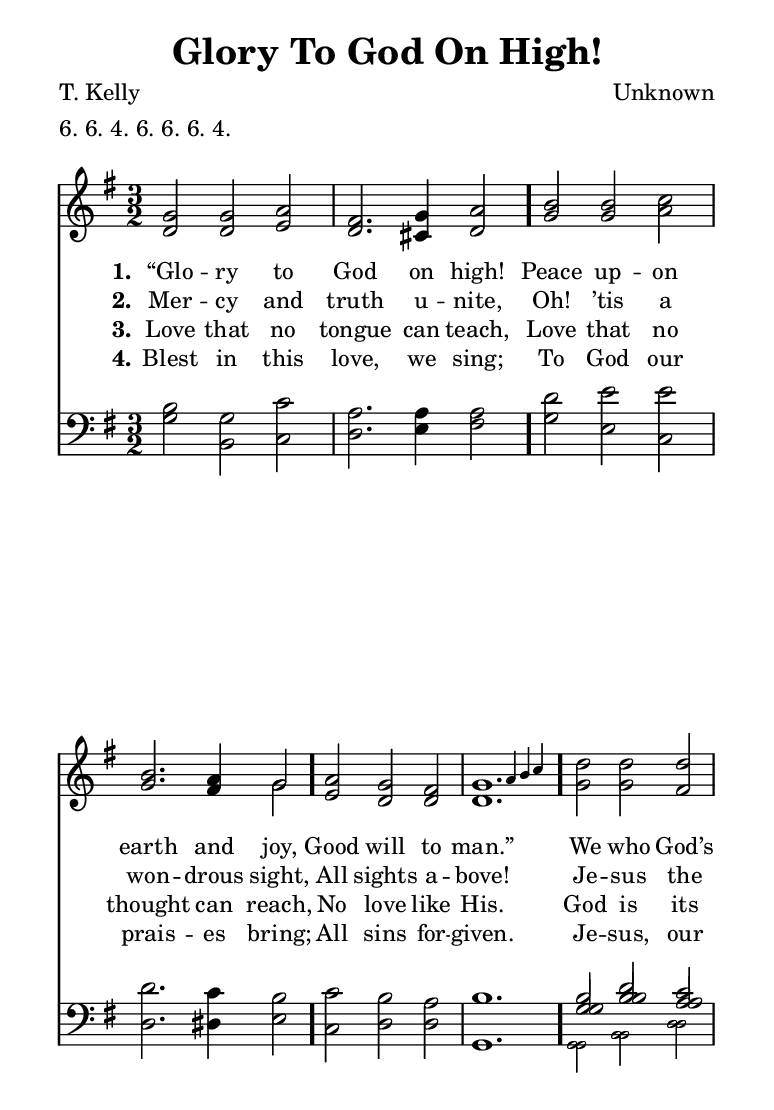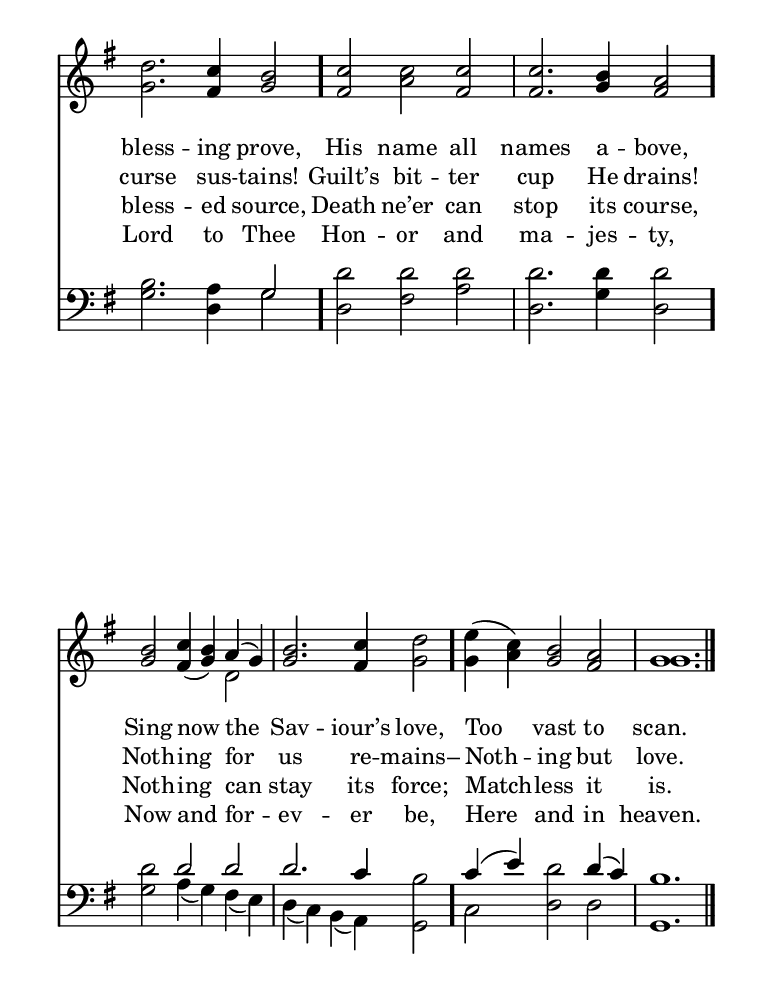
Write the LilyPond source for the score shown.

\include "common/global.ily"
\paper {
  \include "common/paper.ily"
  ragged-last-bottom = ##t
  systems-per-page = ##f
  system-count = #(cond (is-eogsized 3) (#t #f))
  system-system-spacing.padding = 11
}

\header{
  hymnnumber = "174"
  title = "Glory To God On High!"
  tunename = "National Anthem"
  meter = "6. 6. 4. 6. 6. 6. 4."
  poet = "T. Kelly"
  composer = "Unknown"
  %copyright = ""
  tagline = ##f
}

global = {
  \include "common/overrides.ily"
  \override Staff.TimeSignature.style = #'numbered
  \time 3/2
  \override Score.MetronomeMark.transparent = ##t % hide all fermata changes too
  \tempo 2=80
  \key g \major
  \autoBeamOff
}

notesSoprano = {
\global
\relative c'' {

  g2 g a | fis2. g4 a2 |
  b2 b c | b2. a4 g2 |
  a2 g fis | \afterGrace g1. { a4 b c }
  d2 d d | d2. c4 b2 |
  c2 c c | c2. b4 a2 |
  b2 c4( b) a( g) | b2. c4 d2 |
  e4( c) b2 a | g1. |

  \bar "|."

}
}

notesAlto = {
\global
\relative e' {

  d2 d e | d2. cis4 d2 |
  g2 g a | g2. fis4 g2 |
  e2 d d | d1. |
  g2 g fis | g2. fis4 g2 |
  fis2 a fis | fis2. g4 fis2 |
  g2 fis4( g) d2 | g2. fis4 g2 |
  g4( a) g2 fis | g1. |

}
}

notesTenor = {
\global
\relative a {

  b2 g c | a2. a4 a2 |
  d2 e e | d2. c4 b2 |
  c2 b a | b1. |
  b2 d c | b2. a4 g2 |
  d'2 d d | d2. d4 d2 |
  d2 d d | d2. c4 b2 |
  c4( e) d2 d4( c) | b1.

}
}

notesBass = {
\global
\relative f {

  g2 b, c | d2. e4 fis2 |
  g2 e c | d2. dis4 e2 |
  c2 d d | g,1. |
  << { g'2 b a } \\ \override NoteHead.font-size = #-3 { g,2 b d } >> | g2. d4 g2 |
  d2 fis a | d,2. g4 d2 |
  g2 a4( g) fis( e) | d( c) b( a) g2 |
  c2 d d | g,1. |

}
}

wordsA = \lyricmode {
\set stanza = "1."

“Glo -- ry to God on high! \bar "."
Peace up -- on earth and joy, \bar "."
Good will to man.” \bar "."
We who God’s bless -- ing prove, \bar "."
His name all names a -- bove, \bar "."
Sing now the Sav -- iour’s love, \bar "."
Too vast to scan. \bar "."

}

wordsB = \lyricmode {
\set stanza = "2."

Mer -- cy and truth u -- nite,
Oh! ’tis a won -- drous sight,
All sights a -- bove!
Je -- sus the curse sus -- tains!
Guilt’s bit -- ter cup He drains!
Noth -- ing for us re -- mains–
Noth -- ing but love.

}

wordsC = \lyricmode {
\set stanza = "3."

Love that no tongue can teach,
Love that no thought can reach,
No love like His.
God is its bless -- ed source,
Death ne’er can stop its course,
Noth -- ing can stay its force;
Match -- less it is.

}

wordsD = \lyricmode {
\set stanza = "4."

Blest in this love, we sing;
To God our prais -- es bring;
All sins for -- given.
Je -- sus, our Lord to Thee
Hon -- or and ma -- jes -- ty,
Now and for -- ev -- er be,
Here and in heaven.

}

\score {
  \context ChoirStaff <<
    \context Staff = upper <<
      \set Staff.autoBeaming = ##f
      \set ChoirStaff.systemStartDelimiter = #'SystemStartBar
      \set ChoirStaff.printPartCombineTexts = ##f
      \partcombine #'(2 . 9) \notesSoprano \notesAlto
      \context NullVoice = sopranos { \voiceOne << \notesSoprano >> }
      \context NullVoice = altos { \voiceTwo << \notesAlto >> }
      \context Lyrics = one   \lyricsto sopranos \wordsA
      \context Lyrics = two   \lyricsto sopranos \wordsB
      \context Lyrics = three \lyricsto sopranos \wordsC
      \context Lyrics = four  \lyricsto sopranos \wordsD
    >>
    \context Staff = men <<
      \set Staff.autoBeaming = ##f
      \clef bass
      \set ChoirStaff.printPartCombineTexts = ##f
      \partcombine #'(2 . 9) \notesTenor \notesBass
      \context NullVoice = tenors { \voiceOne << \notesTenor >> }
      \context NullVoice = basses { \voiceTwo << \notesBass >> }
    >>
  >>
  \layout {
    \include "common/layout.ily"
  }
  \midi{
    \include "common/midi.ily"
  }
}

\version "2.19.49"  % necessary for upgrading to future LilyPond versions.

% vi:set et ts=2 sw=2 ai nocindent syntax=lilypond:
